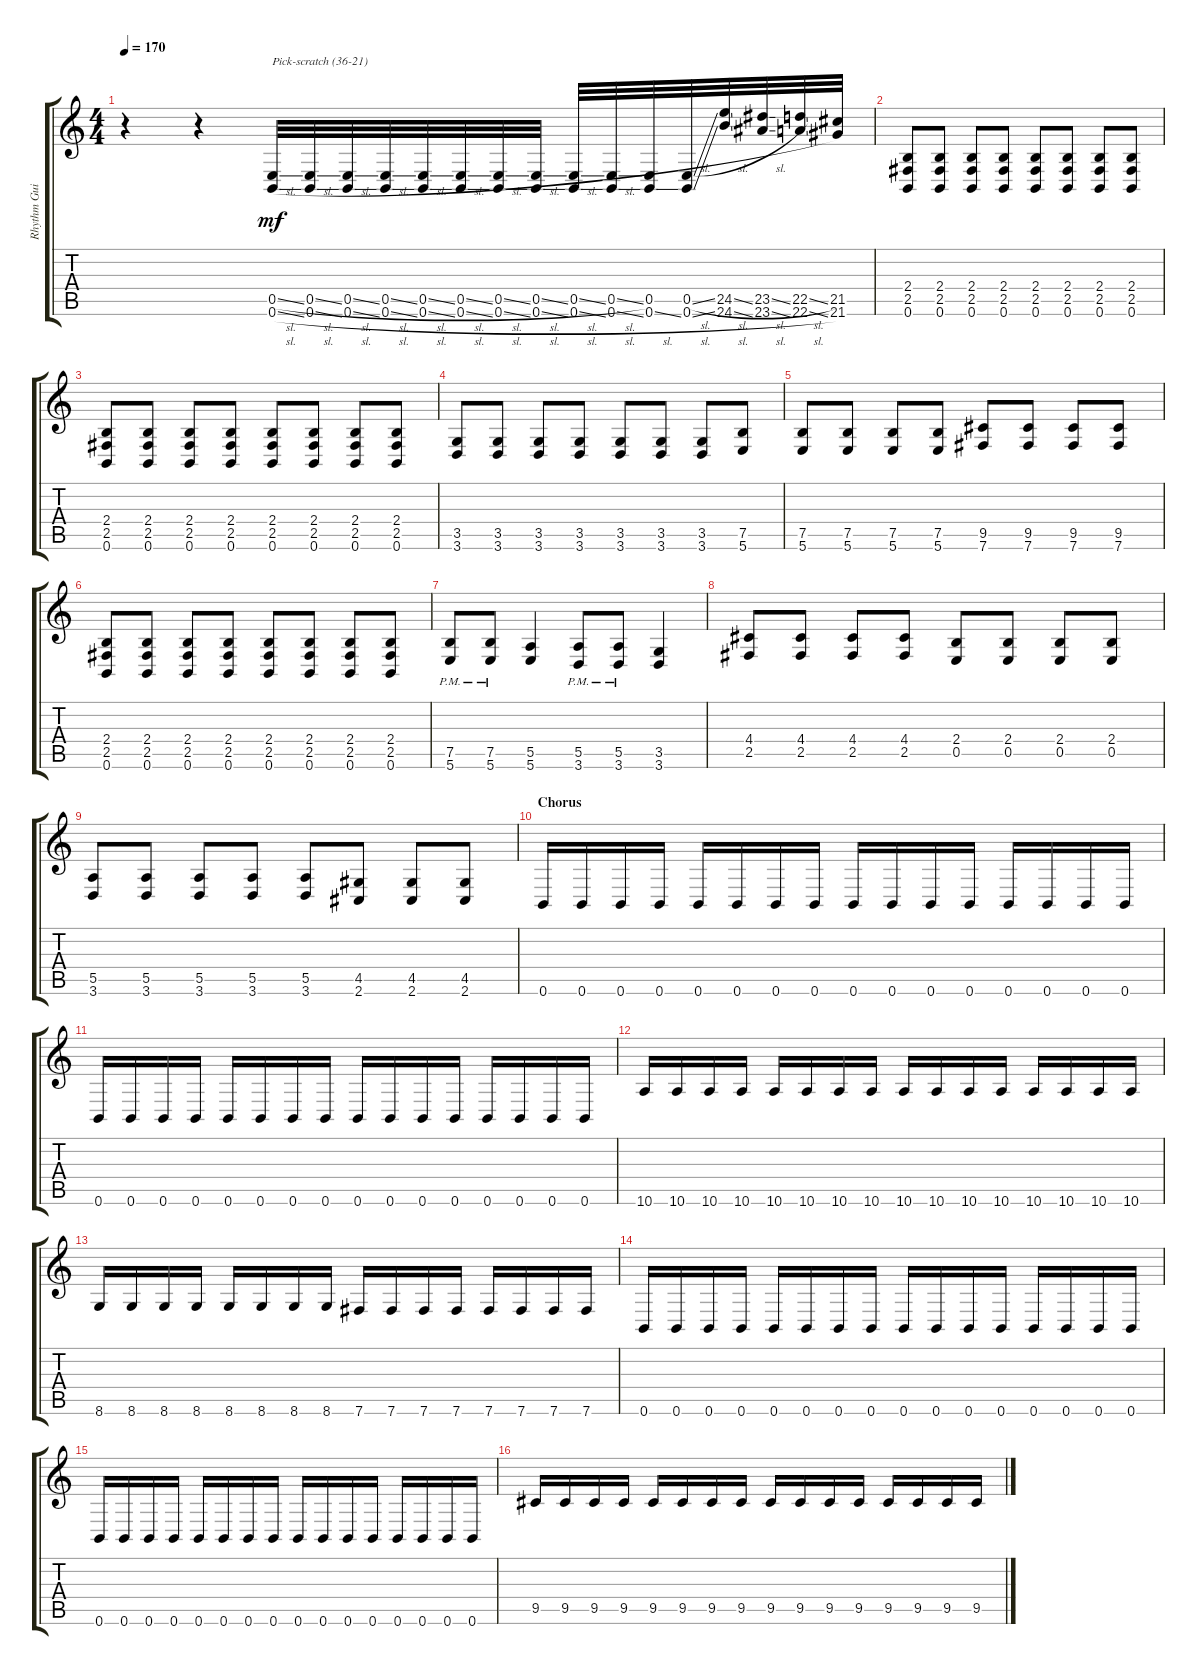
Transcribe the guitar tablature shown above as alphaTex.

\track ("Rhythm Guitar" "Rhythm Gui") {instrument distortionguitar}
\staff {score tabs}
\tuning (B3 Gb3 D3 A2 E2 B1) {hide}
\ts (4 4)
\tempo 170
\clef g2
\ks c
r.4{dy mf} r.4 (0.5{sl} 0.6{sl}).32{txt "Pick-scratch (36-21)"} (0.5{sl} 0.6{sl}).32 (0.5{sl} 0.6{sl}).32 (0.5{sl} 0.6{sl}).32 (0.5{sl} 0.6{sl}).32 (0.5{sl} 0.6{sl}).32 (0.5{sl} 0.6{sl}).32 (0.5{sl} 0.6{sl}).32 (0.5{sl} 0.6{sl}).32 (0.5{sl} 0.6{sl}).32 (0.5 0.6{sl}).32 (0.5{sl} 0.6{sl}).32 (24.5{sl} 24.6{sl}).32 (23.5{sl} 23.6{sl}).32 (22.5{sl} 22.6{sl}).32 (21.5 21.6).32 |
(2.4 2.5 0.6).8 (2.4 2.5 0.6).8 (2.4 2.5 0.6).8 (2.4 2.5 0.6).8 (2.4 2.5 0.6).8 (2.4 2.5 0.6).8 (2.4 2.5 0.6).8 (2.4 2.5 0.6).8 |
(2.4 2.5 0.6).8 (2.4 2.5 0.6).8 (2.4 2.5 0.6).8 (2.4 2.5 0.6).8 (2.4 2.5 0.6).8 (2.4 2.5 0.6).8 (2.4 2.5 0.6).8 (2.4 2.5 0.6).8 |
(3.5 3.6).8 (3.5 3.6).8 (3.5 3.6).8 (3.5 3.6).8 (3.5 3.6).8 (3.5 3.6).8 (3.5 3.6).8 (7.5 5.6).8 |
(7.5 5.6).8 (7.5 5.6).8 (7.5 5.6).8 (7.5 5.6).8 (9.5 7.6).8 (9.5 7.6).8 (9.5 7.6).8 (9.5 7.6).8 |
(2.4 2.5 0.6).8 (2.4 2.5 0.6).8 (2.4 2.5 0.6).8 (2.4 2.5 0.6).8 (2.4 2.5 0.6).8 (2.4 2.5 0.6).8 (2.4 2.5 0.6).8 (2.4 2.5 0.6).8 |
(7.5{pm} 5.6{pm}).8 (7.5{pm} 5.6{pm}).8 (5.5 5.6).4 (5.5{pm} 3.6{pm}).8 (5.5{pm} 3.6{pm}).8 (3.5 3.6).4 |
(4.4 2.5).8 (4.4 2.5).8 (4.4 2.5).8 (4.4 2.5).8 (2.4 0.5).8 (2.4 0.5).8 (2.4 0.5).8 (2.4 0.5).8 |
(5.5 3.6).8 (5.5 3.6).8 (5.5 3.6).8 (5.5 3.6).8 (5.5 3.6).8 (4.5 2.6).8 (4.5 2.6).8 (4.5 2.6).8 |
\section ("" "Chorus")
0.6.16 0.6.16 0.6.16 0.6.16 0.6.16 0.6.16 0.6.16 0.6.16 0.6.16 0.6.16 0.6.16 0.6.16 0.6.16 0.6.16 0.6.16 0.6.16 |
0.6.16 0.6.16 0.6.16 0.6.16 0.6.16 0.6.16 0.6.16 0.6.16 0.6.16 0.6.16 0.6.16 0.6.16 0.6.16 0.6.16 0.6.16 0.6.16 |
10.6.16 10.6.16 10.6.16 10.6.16 10.6.16 10.6.16 10.6.16 10.6.16 10.6.16 10.6.16 10.6.16 10.6.16 10.6.16 10.6.16 10.6.16 10.6.16 |
8.6.16 8.6.16 8.6.16 8.6.16 8.6.16 8.6.16 8.6.16 8.6.16 7.6.16 7.6.16 7.6.16 7.6.16 7.6.16 7.6.16 7.6.16 7.6.16 |
0.6.16 0.6.16 0.6.16 0.6.16 0.6.16 0.6.16 0.6.16 0.6.16 0.6.16 0.6.16 0.6.16 0.6.16 0.6.16 0.6.16 0.6.16 0.6.16 |
0.6.16 0.6.16 0.6.16 0.6.16 0.6.16 0.6.16 0.6.16 0.6.16 0.6.16 0.6.16 0.6.16 0.6.16 0.6.16 0.6.16 0.6.16 0.6.16 |
9.5.16 9.5.16 9.5.16 9.5.16 9.5.16 9.5.16 9.5.16 9.5.16 9.5.16 9.5.16 9.5.16 9.5.16 9.5.16 9.5.16 9.5.16 9.5.16
